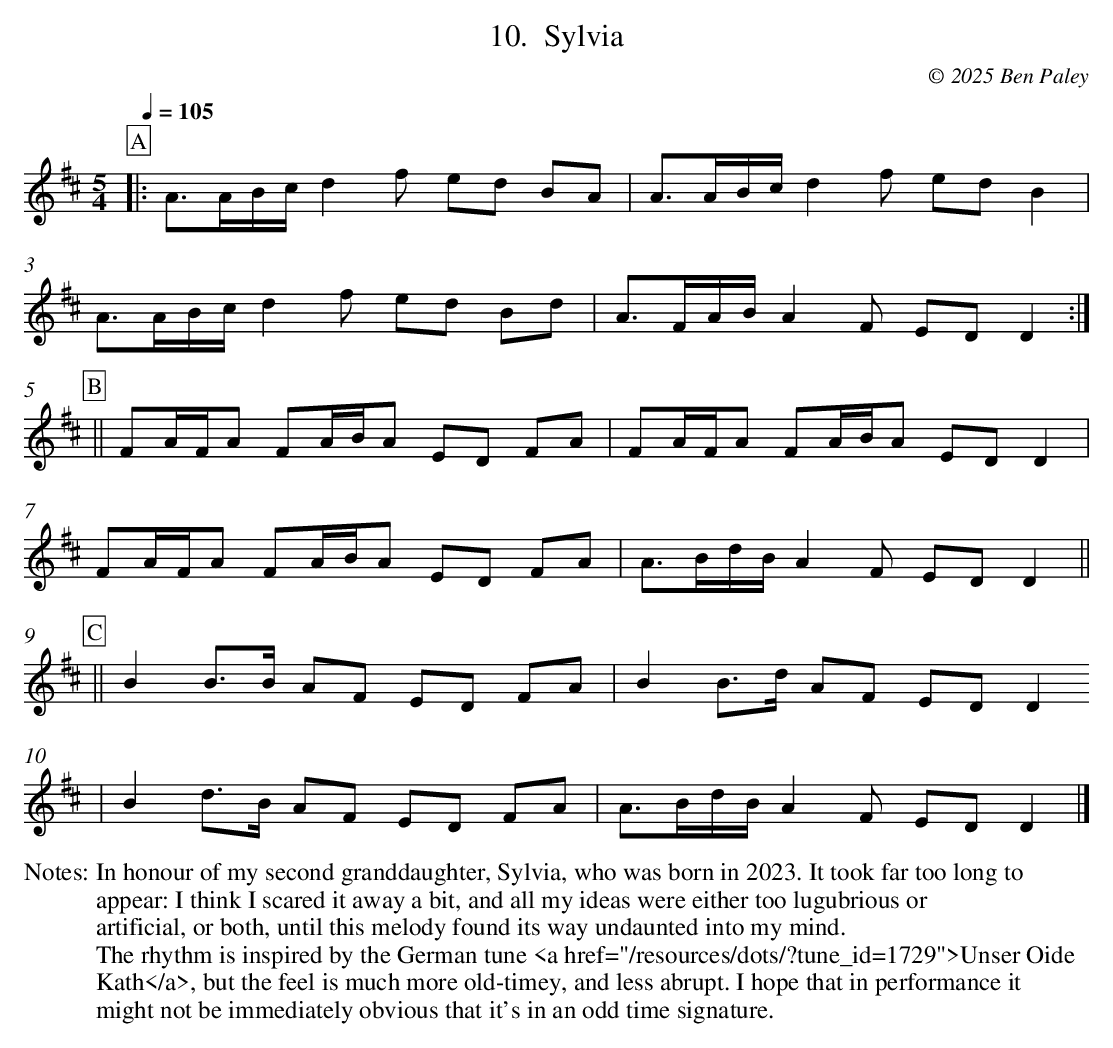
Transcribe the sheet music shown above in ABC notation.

X:1
T:Sylvia
L:1/8
M:5/4
C:© 2025 Ben Paley
Q:1/4=105
K:D
P:A
|: A>AB/2c/2 d2f ed BA | A>AB/2c/2 d2f ed B2 |
A>AB/2c/2 d2f ed Bd | A>FA/2B/2 A2F ED D2 :|
P:B
|| FA/2F/2A FA/2B/2A ED FA | FA/2F/2A FA/2B/2A ED D2 |
FA/2F/2A FA/2B/2A ED FA | A>Bd/2B/2 A2F ED D2 ||
P:C
|| B2 B>B AF ED FA | B2 B>d AF ED D2
|  B2 d>B AF ED FA | A>Bd/2B/2 A2F ED D2 |]
